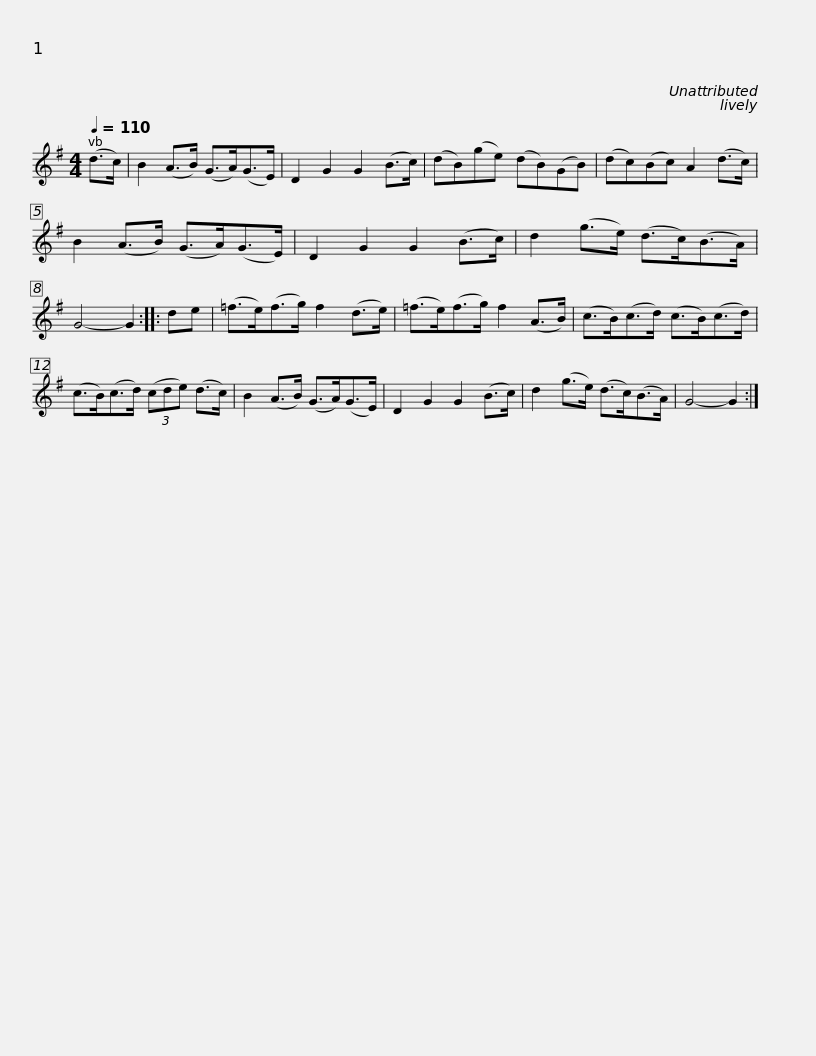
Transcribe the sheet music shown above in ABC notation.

X:1
L:1/8
Q:1/4=110
M:4/4
I:linebreak $
K:G
V:1 treble
V:1
 (d>c) | B2 (A>B) (G>A)(G>E) | D2 G2 G2 (B>c) | (dB)(ge) (dB)(GB) | (dc)(Bc) A2 (d>c) | %5
 B2 (A>B) (G>A)(G>E) |$ D2 G2 G2 (B>c) | d2 (g>e) (d>c)(B>A) | G4- G2 :: de | %10
 (=f>e)(f>g) f2 (d>e) | (=f>e)(f>g) f2 (A>B) |$ (c>B)(c>d) (c>B)(c>d) | (c>B)(c>d) (3(cde) (d>c) | B2 (A>B) (G>A)(G>E) | %15
 D2 G2 G2 (B>c) | d2 (g>e) (d>c)(B>A) | G4- G2 :| %18
